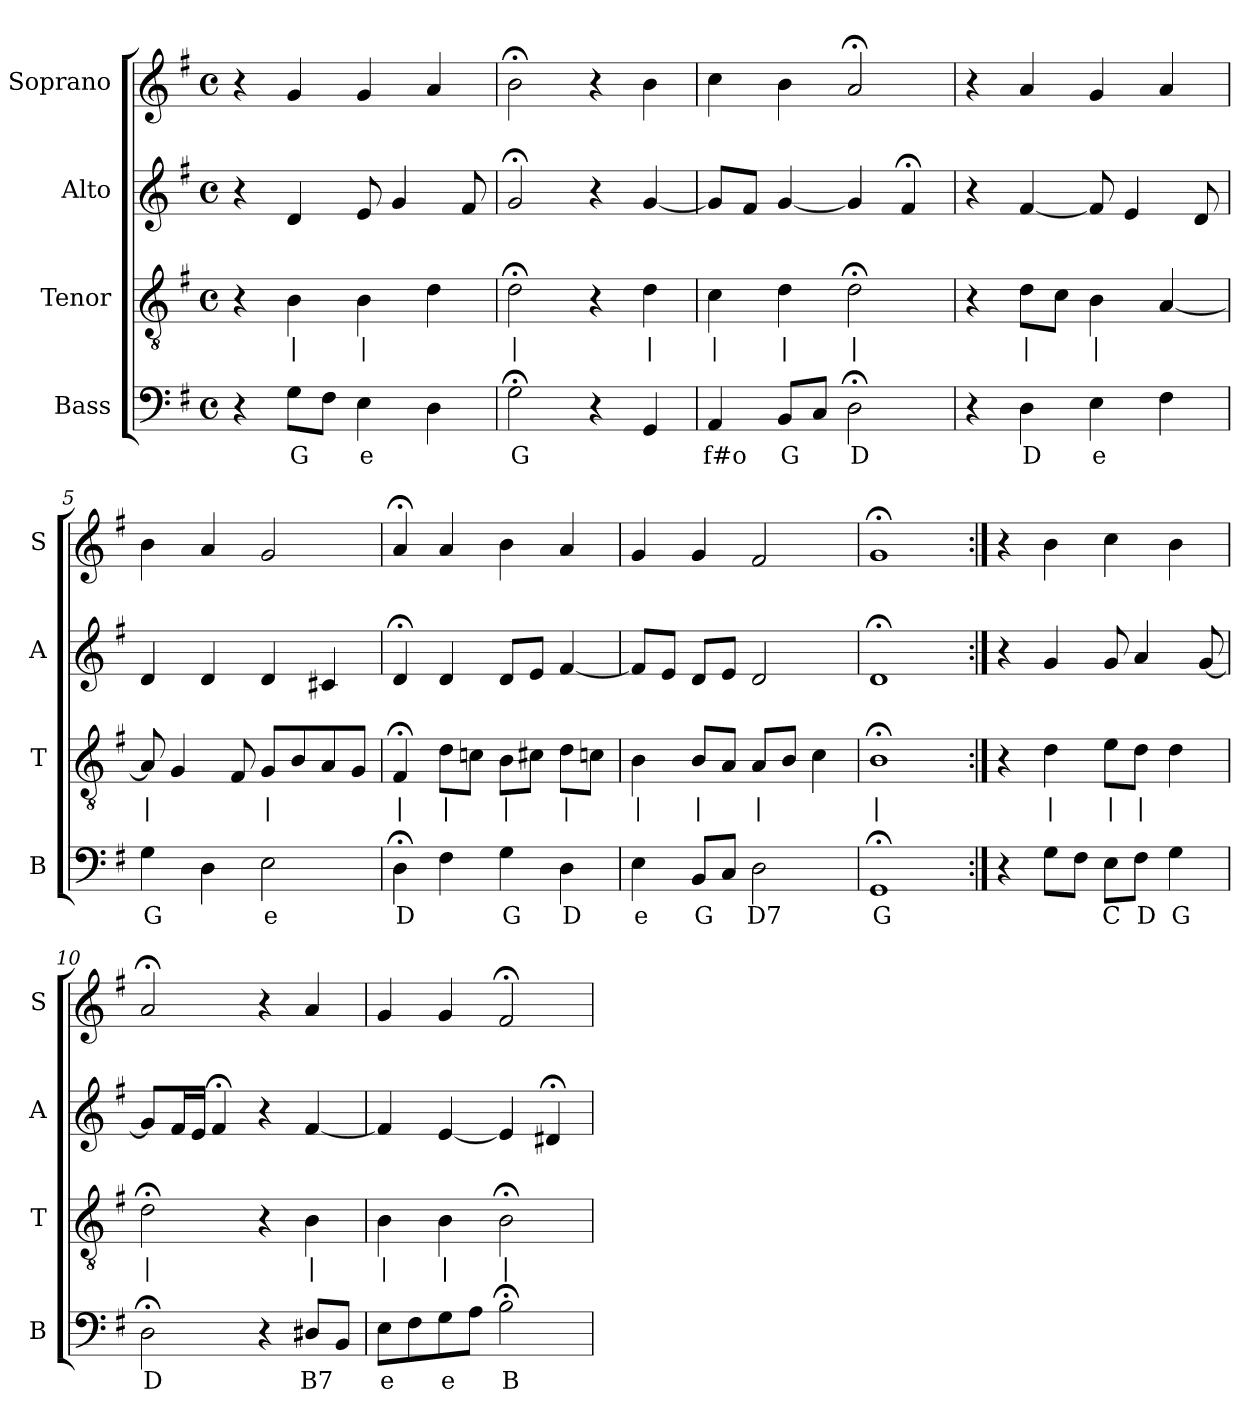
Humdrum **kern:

**kern	**text	**kern	**text	**kern	**kern
*part4	*part4	*part3	*part3	*part2	*part1
*staff4	*staff4	*staff3	*staff3	*staff2	*staff1
*I"Bass	*	*I"Tenor	*	*I"Alto	*I"Soprano
*I'B	*	*I'T	*	*I'A	*I'S
*clefF4	*	*clefGv2	*	*clefG2	*clefG2
*k[f#]	*	*k[f#]	*	*k[f#]	*k[f#]
*G:	*	*G:	*	*G:	*G:
*M4/4	*	*M4/4	*	*M4/4	*M4/4
*met(c)	*	*met(c)	*	*met(c)	*met(c)
*MM100	*	*MM100	*	*MM100	*MM100
=1	=1	=1	=1	=1	=1
4r	.	4r	.	4r	4r
8GL	G	4B	|	4d	4g
8F#J	.	.	.	.	.
4E	e	4B	|	8e	4g
.	.	.	.	4g	.
4D	.	4d	.	.	4a
.	.	.	.	8f#	.
=2	=2	=2	=2	=2	=2
2G;<	G	2d;<	|	2g;<	2b;<
4r	.	4r	.	4r	4r
4GG	.	4d	|	[4g	4b
=3	=3	=3	=3	=3	=3
4AA	f#o	4c	|	8gL]	4cc
.	.	.	.	8f#J	.
8BBL	G	4d	|	[4g	4b
8CJ	.	.	.	.	.
2D;<	D	2d;<	|	4g]	2a;<
.	.	.	.	4f#;<	.
=4	=4	=4	=4	=4	=4
4r	.	4r	.	4r	4r
4D	D	8dL	|	[4f#	4a
.	.	8cJ	.	.	.
4E	e	4B	|	8f#]	4g
.	.	.	.	4e	.
4F#	.	[4A	.	.	4a
.	.	.	.	8d	.
=5	=5	=5	=5	=5	=5
4G	G	8A]	|	4d	4b
.	.	4G	.	.	.
4D	.	.	.	4d	4a
.	.	8F#	.	.	.
2E	e	8GL	|	4d	2g
.	.	8B	.	.	.
.	.	8A	.	4c#X	.
.	.	8GJ	.	.	.
=6	=6	=6	=6	=6	=6
4D;<	D	4F#;<	|	4d;<	4a;<
4F#	.	8dL	|	4d	4a
.	.	8cnJ	.	.	.
4G	G	8BL	|	8dL	4b
.	.	8c#XJ	.	8eJ	.
4D	D	8dL	|	[4f#	4a
.	.	8cnJ	.	.	.
=7	=7	=7	=7	=7	=7
4E	e	4B	|	8f#L]	4g
.	.	.	.	8eJ	.
8BBL	G	8BL	|	8dL	4g
8CJ	.	8AJ	.	8eJ	.
2D	D7	8AL	|	2d	2f#
.	.	8BJ	.	.	.
.	.	4c	.	.	.
=8	=8	=8	=8	=8	=8
1GG;<	G	1B;<	|	1d;<	1g;<
=9:|!	=9:|!	=9:|!	=9:|!	=9:|!	=9:|!
4r	.	4r	.	4r	4r
8GL	.	4d	|	4g	4b
8F#J	.	.	.	.	.
8EL	C	8eL	|	8g	4cc
8F#J	D	8dJ	|	4a	.
4G	G	4d	.	.	4b
.	.	.	.	[8g	.
=10	=10	=10	=10	=10	=10
2D;<	D	2d;<	|	8gL]	2a;<
.	.	.	.	16f#L	.
.	.	.	.	16eJJ	.
.	.	.	.	4f#;<	.
4r	.	4r	.	4r	4r
8D#XL	B7	4B	|	[4f#	4a
8BBJ	.	.	.	.	.
=11	=11	=11	=11	=11	=11
8EL	e	4B	|	4f#]	4g
8F#	.	.	.	.	.
8G	e	4B	|	[4e	4g
8AJ	.	.	.	.	.
2B;<	B	2B;<	|	4e]	2f#;<
.	.	.	.	4d#X;<	.
=	=	=	=	=	=
*-	*-	*-	*-	*-	*-
